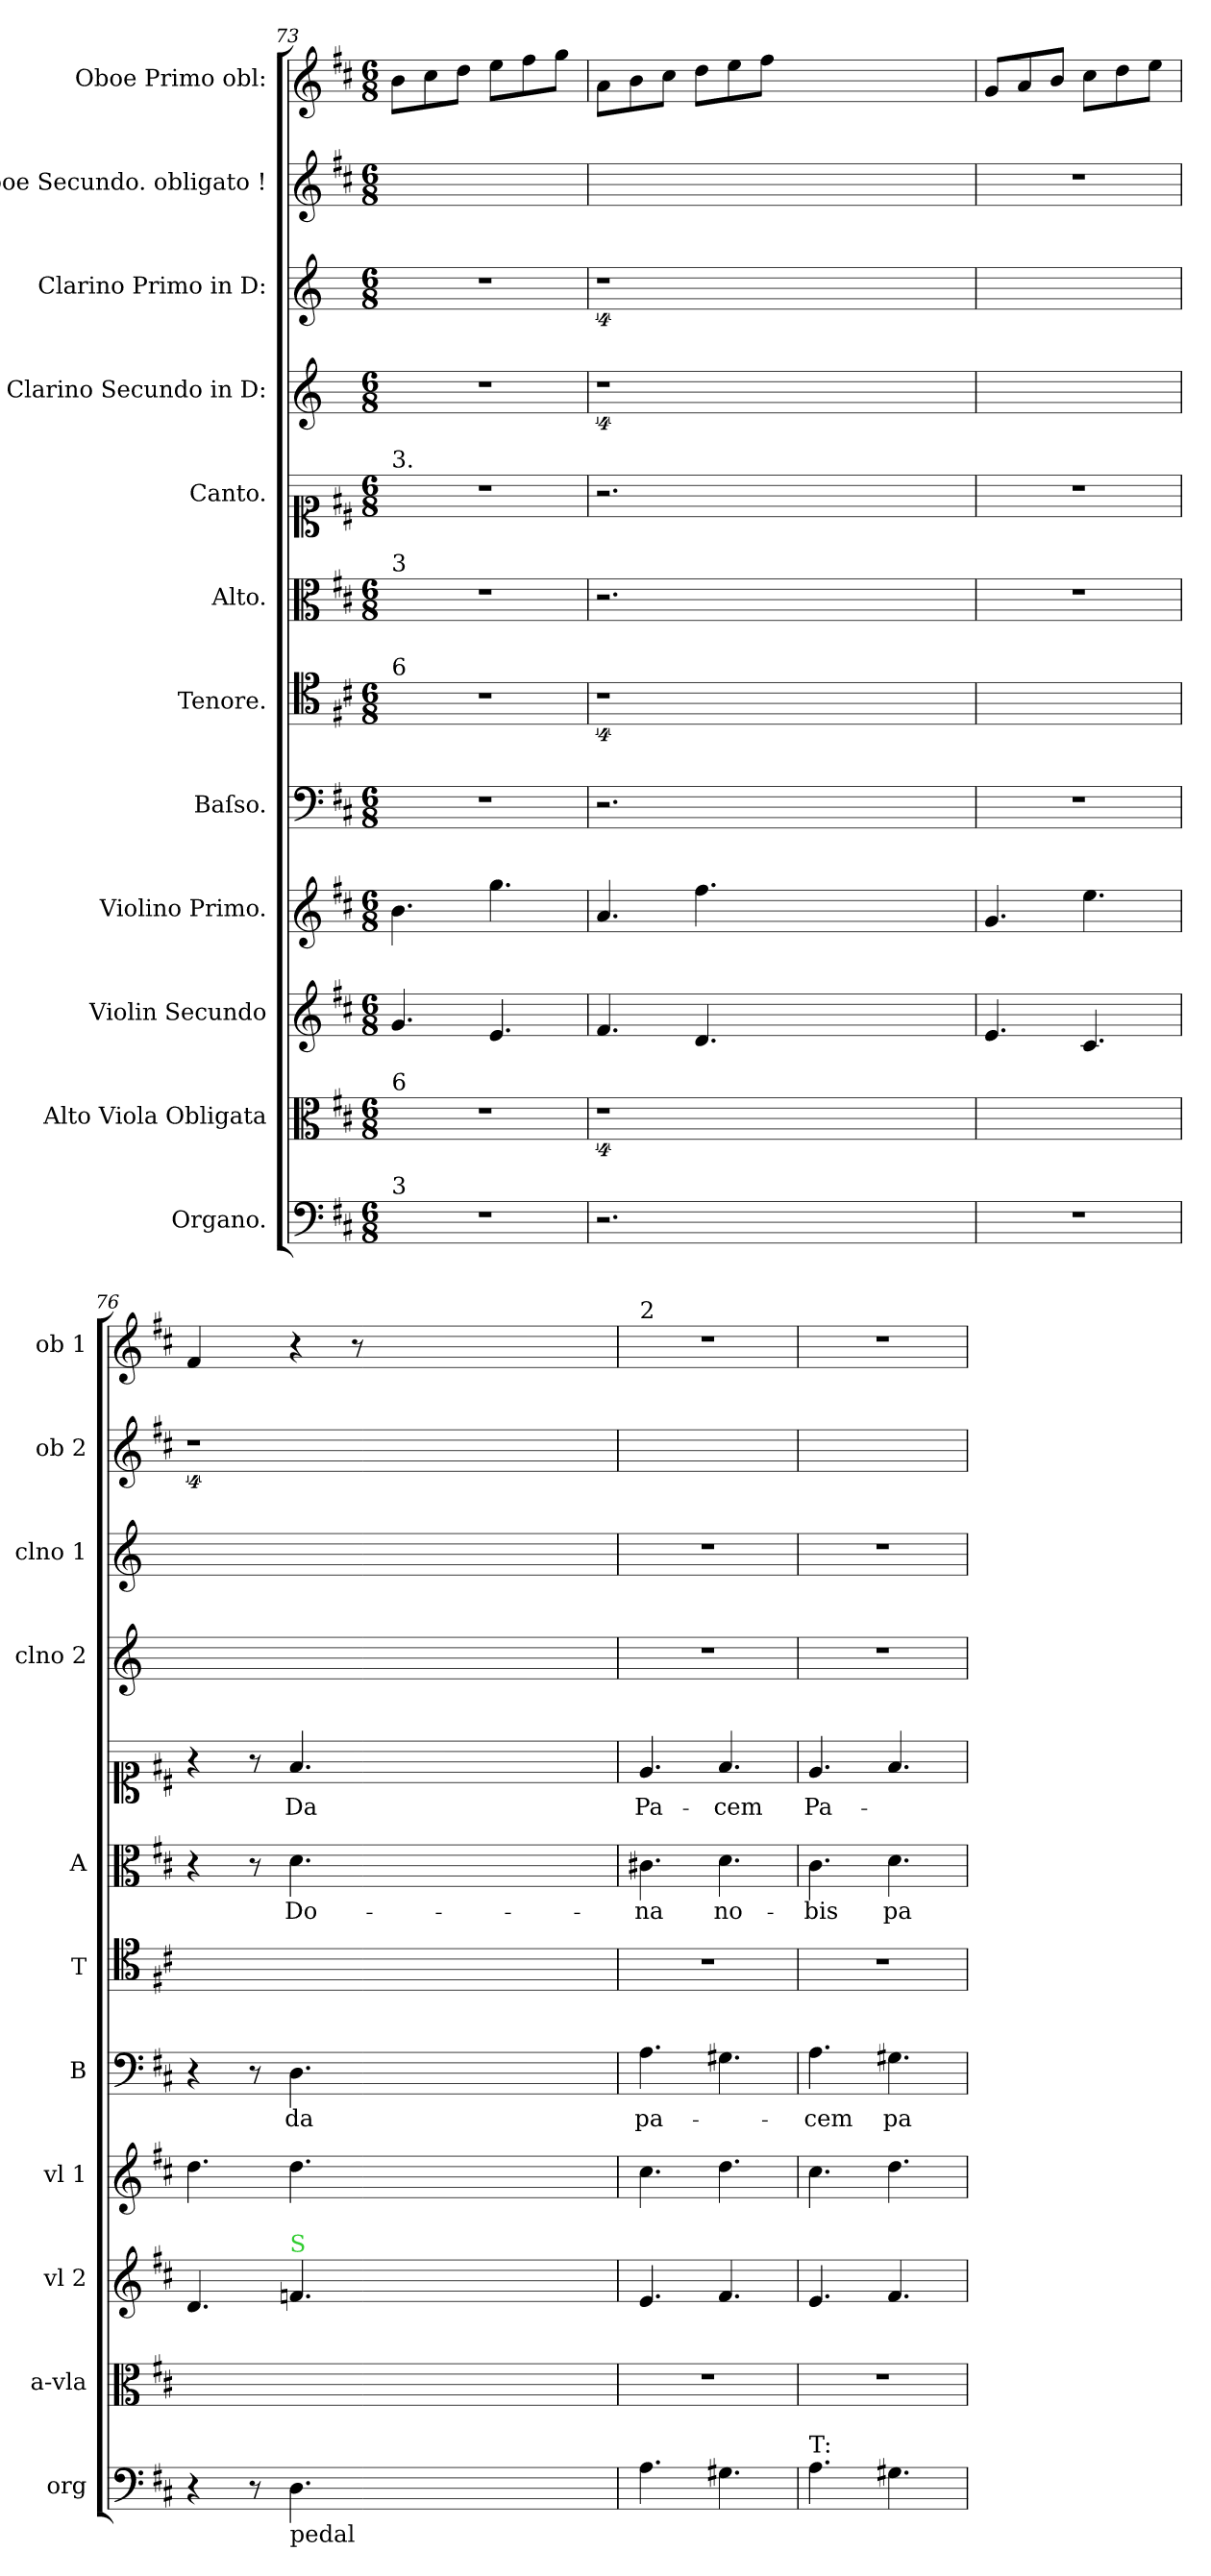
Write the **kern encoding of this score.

**kern	**kern	**kern	**dynam	**kern	**dynam	**kern	**text	**kern	**kern	**text	**kern	**text	**kern	**kern	**kern	**kern
*part12	*part11	*part10	*part10	*part9	*part9	*part8	*part8	*part7	*part6	*part6	*part5	*part5	*part4	*part3	*part2	*part1
*staff12	*staff11	*staff10	*staff10	*staff9	*staff9	*staff8	*staff8	*staff7	*staff6	*staff6	*staff5	*staff5	*staff4	*staff3	*staff2	*staff1
*I"Organo.	*I"Alto Viola Obligata	*I"Violin Secundo	*	*I"Violino Primo.	*	*I"Baſso.	*	*I"Tenore.	*I"Alto.	*	*I"Canto.	*	*I"Clarino Secundo in D:	*I"Clarino Primo in D:	*I"Oboe Secundo. obligato !	*I"Oboe Primo obl:
*I'org	*I'a-vla	*I'vl 2	*	*I'vl 1	*	*I'B	*	*I'T	*I'A	*	*	*	*I'clno 2	*I'clno 1	*I'ob 2	*I'ob 1
*clefF4	*clefC3	*clefG2	*	*clefG2	*	*clefF4	*	*clefC4	*clefC3	*	*clefC1	*	*clefG2	*clefG2	*clefG2	*clefG2
*	*	*	*	*	*	*	*	*	*	*	*	*	*ITrd-1c-2	*ITrd-1c-2	*	*
*k[f#c#]	*k[f#c#]	*k[f#c#]	*	*k[f#c#]	*	*k[f#c#]	*	*k[f#c#]	*k[f#c#]	*	*k[f#c#]	*	*k[f#c#]	*k[f#c#]	*k[f#c#]	*k[f#c#]
*D:	*D:	*D:	*	*D:	*	*D:	*	*D:	*D:	*	*D:	*	*	*	*D:	*D:
*M6/8	*M6/8	*M6/8	*	*M6/8	*	*M6/8	*	*M6/8	*M6/8	*	*M6/8	*	*M6/8	*M6/8	*M6/8	*M6/8
=73	=73	=73	=73	=73	=73	=73	=73	=73	=73	=73	=73	=73	=73	=73	=73	=73
!	!	!	!	!	!	!	!	!	!	!	!LO:TX:a:t=3.	!	!	!	!	!
!	!	!	!	!	!	!	!	!	!LO:TX:a:t=3	!	!	!	!	!	!	!
!	!	!	!	!	!	!	!	!LO:TX:a:t=6	!	!	!	!	!	!	!	!
!	!LO:TX:a:t=6	!	!	!	!	!	!	!	!	!	!	!	!	!	!	!
!LO:TX:a:t=3	!	!	!	!	!	!	!	!	!	!	!	!	!	!	!	!
!	!	!	!LO:DY:a	!	!LO:DY:a	!	!	!	!	!	!	!	!	!	!	!
2.r	2.r	4.g/	p&colon;	4.b\	p&colon;	2.r	.	2.r	2.r	.	2.r	.	2.r	2.r	2.ryy	8b\L
.	.	.	.	.	.	.	.	.	.	.	.	.	.	.	.	8cc#\
.	.	.	.	.	.	.	.	.	.	.	.	.	.	.	.	8dd\J
.	.	4.e/	.	4.gg\	.	.	.	.	.	.	.	.	.	.	.	8ee\L
.	.	.	.	.	.	.	.	.	.	.	.	.	.	.	.	8ff#\
.	.	.	.	.	.	.	.	.	.	.	.	.	.	.	.	8gg\J
=74	=74	=74	=74	=74	=74	=74	=74	=74	=74	=74	=74	=74	=74	=74	=74	=74
2.r	4%9r	4.f#/	.	4.a/	.	2.r	.	4%9r	2.r	.	2.r	.	4%9r	4%9r	0ryy	8a\L
.	.	.	.	.	.	.	.	.	.	.	.	.	.	.	.	8b\
.	.	.	.	.	.	.	.	.	.	.	.	.	.	.	.	8cc#\J
.	.	4.d/	.	4.ff#\	.	.	.	.	.	.	.	.	.	.	.	8dd\L
.	.	.	.	.	.	.	.	.	.	.	.	.	.	.	.	8ee\
.	.	.	.	.	.	.	.	.	.	.	.	.	.	.	.	8ff#\J
1.ryy	.	1.ryy	.	1.ryy	.	1.ryy	.	.	1.ryy	.	1.ryy	.	.	.	.	1.ryy
.	.	.	.	.	.	.	.	.	.	.	.	.	.	.	4ryy	.
=75	=75	=75	=75	=75	=75	=75	=75	=75	=75	=75	=75	=75	=75	=75	=75	=75
!LO:N:vis=1	!	!	!	!	!	!	!	!	!	!	!	!	!	!	!	!
2.r	2.ryy	4.e/	.	4.g/	.	2.r	.	2.ryy	2.r	.	2.r	.	2.ryy	2.ryy	2.r	8g/L
.	.	.	.	.	.	.	.	.	.	.	.	.	.	.	.	8a/
.	.	.	.	.	.	.	.	.	.	.	.	.	.	.	.	8b/J
.	.	4.c#/	.	4.ee\	.	.	.	.	.	.	.	.	.	.	.	8cc#\L
.	.	.	.	.	.	.	.	.	.	.	.	.	.	.	.	8dd\
.	.	.	.	.	.	.	.	.	.	.	.	.	.	.	.	8ee\J
=76	=76	=76	=76	=76	=76	=76	=76	=76	=76	=76	=76	=76	=76	=76	=76	=76
!	!	!	!	!	!	!	!	!	!	!	!	!	!	!	!	!LO:N:vis=4
4r	0ryy	4.d/	.	4.dd\	.	4r	.	0ryy	4r	.	4r	.	0ryy	0ryy	4%9r	4.f#/
8r	.	.	.	.	.	8r	.	.	8r	.	8r	.	.	.	.	.
!	!	!LO:TX:a:color=limegreen:t=S	!	!	!	!	!	!	!	!	!	!	!	!	!	!
!LO:TX:b:t=pedal	!	!	!	!	!	!	!	!	!	!	!	!	!	!	!	!
4.D\	.	4.fn/	.	4.dd\	.	4.D\	da	.	4.d\	Do-	4.f#/	Da	.	.	.	4r
.	.	.	.	.	.	.	.	.	.	.	.	.	.	.	.	8r
1.ryy	.	1.ryy	.	1.ryy	.	1.ryy	.	.	1.ryy	.	1.ryy	.	.	.	.	1.ryy
.	4ryy	.	.	.	.	.	.	4ryy	.	.	.	.	4ryy	4ryy	.	.
=77	=77	=77	=77	=77	=77	=77	=77	=77	=77	=77	=77	=77	=77	=77	=77	=77
!	!	!	!	!	!	!	!	!	!	!	!	!	!	!	!	!LO:TX:a:t=2
4.A\	2.r	4.e/	.	4.cc#\	.	4.A\	pa-	2.r	4.c#X\	-na	4.e/	Pa-	2.r	2.r	2.ryy	2.r
4.G#X\	.	4.f#/	.	4.dd\	.	4.G#X\	.	.	4.d\	no-	4.f#/	-cem	.	.	.	.
=78	=78	=78	=78	=78	=78	=78	=78	=78	=78	=78	=78	=78	=78	=78	=78	=78
!LO:TX:a:t=T&colon;	!	!	!	!	!	!	!	!	!	!	!	!	!	!	!	!
4.A\	2.r	4.e/	.	4.cc#\	.	4.A\	-cem	2.r	4.c#\	-bis	4.e/	Pa-	2.r	2.r	2.ryy	2.r
4.G#X\	.	4.f#/	.	4.dd\	.	4.G#X\	pa-	.	4.d\	pa-	4.f#/	.	.	.	.	.
=	=	=	=	=	=	=	=	=	=	=	=	=	=	=	=	=
*-	*-	*-	*-	*-	*-	*-	*-	*-	*-	*-	*-	*-	*-	*-	*-	*-
